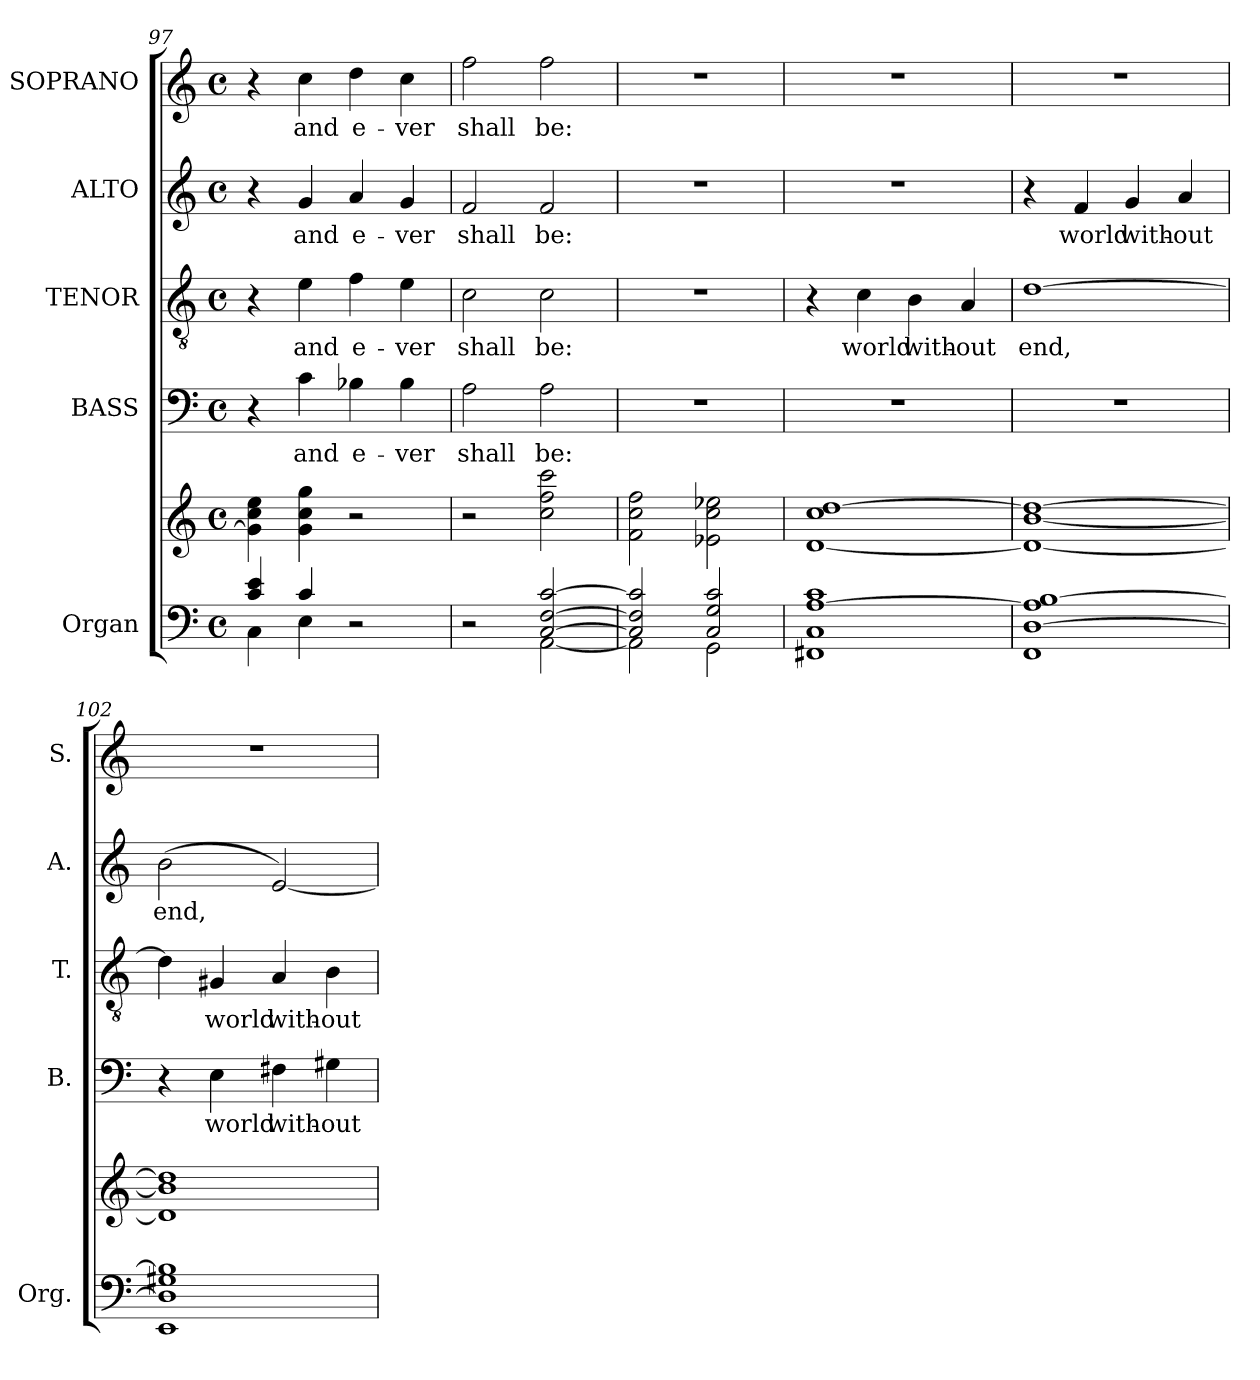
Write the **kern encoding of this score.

**kern	**kern	**kern	**text	**kern	**text	**kern	**text	**kern	**text
*part5	*part5	*part4	*part4	*part3	*part3	*part2	*part2	*part1	*part1
*staff6	*staff5	*staff4	*staff4	*staff3	*staff3	*staff2	*staff2	*staff1	*staff1
*I"Organ	*	*I"BASS	*	*I"TENOR	*	*I"ALTO	*	*I"SOPRANO	*
*I'Org.	*	*I'B.	*	*I'T.	*	*I'A.	*	*I'S.	*
*clefF4	*clefG2	*clefF4	*	*clefGv2	*	*clefG2	*	*clefG2	*
*	*	*	*	*ITrd7c12	*	*	*	*	*
*k[]	*k[]	*k[]	*	*k[]	*	*k[]	*	*k[]	*
*C:	*C:	*C:	*	*C:	*	*C:	*	*C:	*
*M4/4	*M4/4	*M4/4	*	*M4/4	*	*M4/4	*	*M4/4	*
*met(c)	*met(c)	*met(c)	*	*met(c)	*	*met(c)	*	*met(c)	*
=97	=97	=97	=97	=97	=97	=97	=97	=97	=97
*^	*	*	*	*	*	*	*	*	*
4ci/ 4ei	4Ci\	4gi\] 4cci 4eei	4r	.	4r	.	4r	.	4r	.
!	!	!	!	!LO:LY:b:color=#000000	!	!	!	!	!	!
!	!	!	!	!	!	!LO:LY:b:color=#000000	!	!	!	!
!	!	!	!	!	!	!	!	!LO:LY:b:color=#000000	!	!
!	!	!	!	!	!	!	!	!	!	!LO:LY:b:color=#000000
4ci/	4Ei\	4gi\ 4cci 4ggi	4ci\	and	4Ei\	and	4gi/	and	4cci\	and
!	!	!	!	!LO:LY:b:color=#000000	!	!	!	!	!	!
!	!	!	!	!	!	!LO:LY:b:color=#000000	!	!	!	!
!	!	!	!	!	!	!	!	!LO:LY:b:color=#000000	!	!
!	!	!	!	!	!	!	!	!	!	!LO:LY:b:color=#000000
2r	2ryy	2r	4B-Xi\	e-	4Fi\	e-	4ai/	e-	4ddi\	e-
!	!	!	!	!LO:LY:b:color=#000000	!	!	!	!	!	!
!	!	!	!	!	!	!LO:LY:b:color=#000000	!	!	!	!
!	!	!	!	!	!	!	!	!LO:LY:b:color=#000000	!	!
!	!	!	!	!	!	!	!	!	!	!LO:LY:b:color=#000000
.	.	.	4B-i\	-ver	4Ei\	-ver	4gi/	-ver	4cci\	-ver
=98	=98	=98	=98	=98	=98	=98	=98	=98	=98	=98
!	!	!	!	!LO:LY:b:color=#000000	!	!	!	!	!	!
!	!	!	!	!	!	!LO:LY:b:color=#000000	!	!	!	!
!	!	!	!	!	!	!	!	!LO:LY:b:color=#000000	!	!
!	!	!	!	!	!	!	!	!	!	!LO:LY:b:color=#000000
2r	2ryy	2r	2Ai\	shall	2Ci\	shall	2fi/	shall	2ffi\	shall
!	!	!	!	!LO:LY:b:color=#000000	!	!	!	!	!	!
!	!	!	!	!	!	!LO:LY:b:color=#000000	!	!	!	!
!	!	!	!	!	!	!	!	!LO:LY:b:color=#000000	!	!
!	!	!	!	!	!	!	!	!	!	!LO:LY:b:color=#000000
[>2Ci/ [>2Fi [>2ci	[<2AAi\	2cci\ 2ffi 2ccci	2Ai\	be:	2Ci\	be:	2fi/	be:	2ffi\	be:
=99	=99	=99	=99	=99	=99	=99	=99	=99	=99	=99
2Ci/] 2Fi] 2ci]	2AAi\]	2fi\ 2cci 2ffi	1r	.	1r	.	1r	.	1r	.
2Ci/ 2Gi 2ci	2GGi\	2e-Xi\ 2cci 2ee-Xi	.	.	.	.	.	.	.	.
=100	=100	=100	=100	=100	=100	=100	=100	=100	=100	=100
1Ci [>1Ai 1ci	1FF#Xi	[<1di 1cci [>1ddi	1r	.	4r	.	1r	.	1r	.
!	!	!	!	!	!	!LO:LY:b:color=#000000	!	!	!	!
.	.	.	.	.	4Ci\	world	.	.	.	.
!	!	!	!	!	!	!LO:LY:b:color=#000000	!	!	!	!
.	.	.	.	.	4BBi\	with-	.	.	.	.
!	!	!	!	!	!	!LO:LY:b:color=#000000	!	!	!	!
.	.	.	.	.	4AAi/	-out	.	.	.	.
=101	=101	=101	=101	=101	=101	=101	=101	=101	=101	=101
!	!	!	!	!	!	!LO:LY:b:color=#000000	!	!	!	!
[<1Di 1Ai] [>1Bi	1FFi	1di_< [<1bi 1ddi_>	1r	.	[>1Di	end,	4r	.	1r	.
!	!	!	!	!	!	!	!	!LO:LY:b:color=#000000	!	!
.	.	.	.	.	.	.	4fi/	world	.	.
!	!	!	!	!	!	!	!	!LO:LY:b:color=#000000	!	!
.	.	.	.	.	.	.	4gi/	with-	.	.
!	!	!	!	!	!	!	!	!LO:LY:b:color=#000000	!	!
.	.	.	.	.	.	.	4ai/	-out	.	.
=102	=102	=102	=102	=102	=102	=102	=102	=102	=102	=102
!	!	!	!	!	!	!	!	!LO:LY:b:color=#000000	!	!
1Di] 1G#Xi 1Bi]	1EEi	1di] 1bi] 1ddi]	4r	.	4Di\]	.	(2bi\	end,	1r	.
!	!	!	!	!LO:LY:b:color=#000000	!	!	!	!	!	!
!	!	!	!	!	!	!LO:LY:b:color=#000000	!	!	!	!
.	.	.	4Ei\	world	4GG#Xi/	world	.	.	.	.
!	!	!	!	!LO:LY:b:color=#000000	!	!	!	!	!	!
!	!	!	!	!	!	!LO:LY:b:color=#000000	!	!	!	!
.	.	.	4F#Xi\	with-	4AAi/	with-	[<2ei/)	.	.	.
!	!	!	!	!LO:LY:b:color=#000000	!	!	!	!	!	!
!	!	!	!	!	!	!LO:LY:b:color=#000000	!	!	!	!
.	.	.	4G#Xi\	-out	4BBi\	-out	.	.	.	.
*v	*v	*	*	*	*	*	*	*	*	*
=	=	=	=	=	=	=	=	=	=
*-	*-	*-	*-	*-	*-	*-	*-	*-	*-
